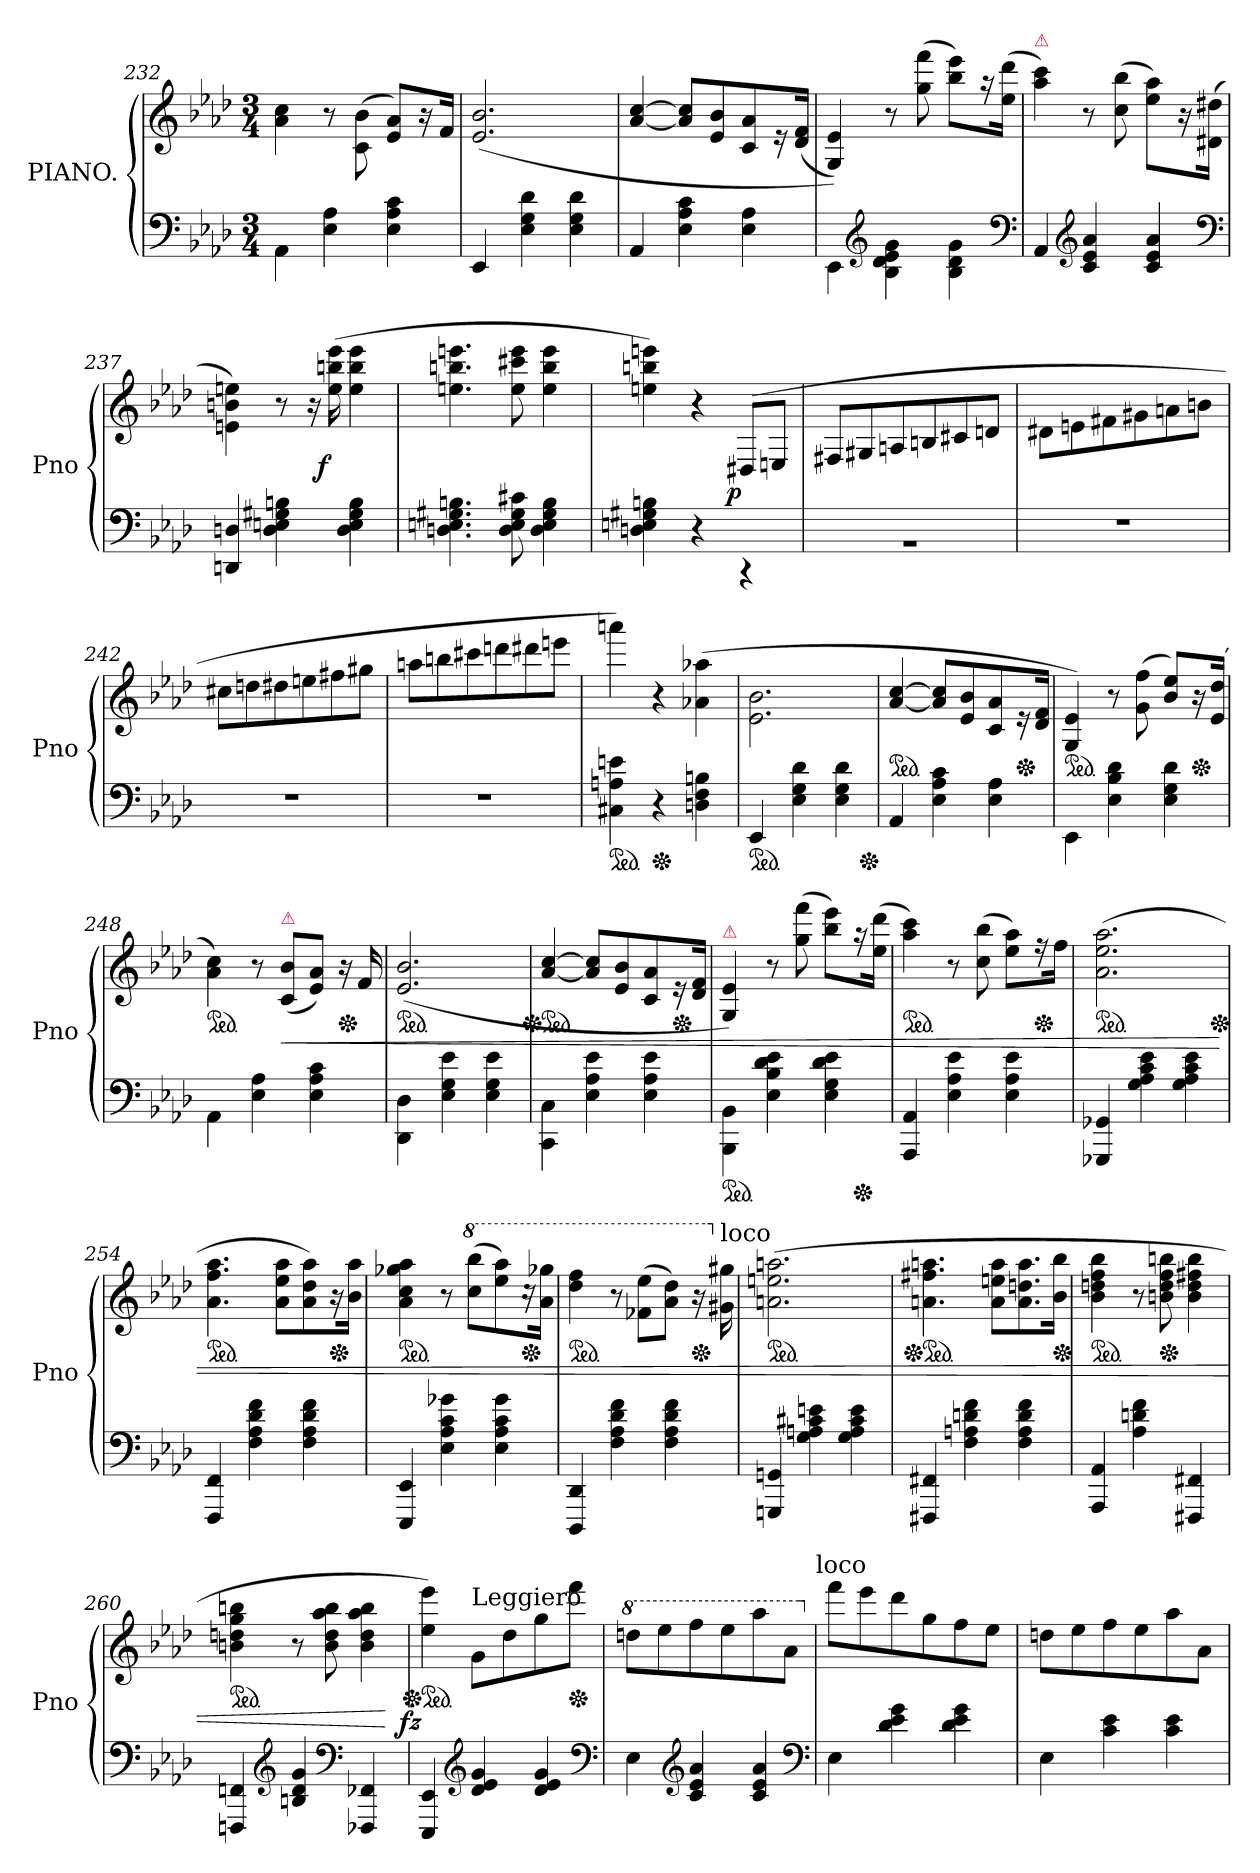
**kern	**kern	**dynam
*part1	*part1	*part1
*staff2	*staff1	*staff1/2
*I"PIANO.	*	*
*I'Pno	*	*
*clefF4	*clefG2	*
*k[b-e-a-d-]	*k[b-e-a-d-]	*
*A-:	*A-:	*
*M3/4	*M3/4	*
=232	=232	=232
4AA-\	4a- 4cc	.
4E- 4A-	8r	.
.	(>8c\ 8b-\	.
4E- 4A- 4c	8e- 8a-L)	.
.	16r	.
.	16fJk	.
=233	=233	=233
4EE-	(>2.e- 2.b-	.
4E- 4G 4d-	.	.
4E- 4G 4d-	.	.
=234	=234	=234
4AA-	[4a-/ [4cc/	.
4E- 4A- 4c	8a-] 8cc]L	.
.	8e- 8b-	.
4E- 4A-	8c 8a-	.
.	16r	.
.	(16d- 16fJk	.
=235	=235	=235
4EE-\	4G/ 4e-/))	.
*clefG2	*	*
4B-\ 4d-\ 4e-\ 4g\	8r	.
.	(>8gg 8fff	.
4B-\ 4d-\ 4g\	8bb- 8eee-L)	.
.	16raa	.
.	(>16ee- 16ddd-Jk	.
*clefF4	*	*
=236	=236	=236
!	!LO:TX:a:color=crimson:t=⚠	!
4AA-	4aa- 4ccc)	.
*clefG2	*	*
4c 4e- 4a-	8r	.
.	(>8cc 8bb-	.
4c 4e- 4a-	8ee- 8aa-L)	.
.	16r	.
.	(>16d#X 16dd#XJk	.
*clefF4	*	*
=237	=237	=237
4DDn 4Dn	4en\ 4bn\ 4een\)	.
4D 4En 4G#X 4Bn	8r	.
.	16r	.
!	!	!LO:DY:rj
.	(>16ee 16bbn 16eee-	f
4D 4E 4G# 4B	4ee 4bb 4eee-	.
=238	=238	=238
4.Dn 4.En 4.G#X 4.Bn	4.een 4.bbn 4.eeen	.
8D 8E 8G# 8c#X	8ee 8ccc#X 8eee	.
4D 4E 4G# 4B	4ee 4bb 4eee	.
=239	=239	=239
4Dn 4En 4G#X 4Bn	4een 4bbn 4eeen)	.
4r	4r	.
!	!	!LO:DY:rj
4rCC	(>8D#XL	p
.	8En/J	.
=240	=240	=240
2.rBB	8F#XL	.
.	8G#X	.
.	8An/	.
.	8Bn/	.
.	8c#X	.
.	8dn/J	.
=241	=241	=241
2.rF	8d#XL	.
.	8en\	.
.	8f#X	.
.	8g#X	.
.	8an	.
.	8bnJ	.
=242	=242	=242
2.rF	8cc#XL	.
.	8ddn	.
.	8dd#X	.
.	8een	.
.	8ff#X	.
.	8gg#XJ	.
=243	=243	=243
2.rF	8aanL	.
.	8bbn	.
.	8ccc#X	.
.	8dddn	.
.	8ddd#X	.
.	8eeenJ	.
=244	=244	=244
*ped	*	*
4C#X 4An 4en	4aaan)	.
*Xped	*	*
4r	4r	.
4Dn 4F 4Bn	(>4a-X 4aa-X	.
=245	=245	=245
*ped	*	*
4EE-	2.e-\ 2.b-\	.
4E- 4G 4d-	.	.
4E- 4G 4d-	.	.
*Xped	*	*
=246	=246	=246
*	*ped	*
4AA-	[4a-/ [4cc/	.
4E- 4A- 4c	8a-] 8cc]L	.
.	8e- 8b-	.
4E- 4A-	8c 8a-	.
*	*Xped	*
.	16r	.
.	16d- 16fJk	.
=247	=247	=247
*	*ped	*
4EE-\	4G/ 4e-/)	.
4E- 4B- 4d-	8r	.
.	(>8g 8ff	.
4E- 4G 4d-	8b- 8ee-L)	.
*	*Xped	*
.	16r	.
.	(>16e- 16dd-Jk	.
=248	=248	=248
*	*ped	*
4AA-\	4a- 4cc)	.
4E- 4A-	8r	.
!	!LO:TX:a:color=crimson:t=⚠	!
.	(<8c 8b-L	<
4E- 4A- 4c	8e- 8a-J)	.
*	*Xped	*
.	16r	.
.	16f	.
=249	=249	=249
*	*ped	*
4DD-\ 4D-\	(>2.e- 2.b-	.
4E- 4G 4e-	.	.
4E- 4G 4e-	.	.
=250	=250	=250
*	*Xped	*
*	*ped	*
4CC\ 4C\	[4a-/ [4cc/	.
4E- 4A- 4e-	8a-] 8cc]L	.
.	8e- 8b-	.
4E- 4A- 4e-	8c 8a-	.
*	*Xped	*
.	16r	.
.	16d- 16fJk	.
=251	=251	=251
!	!LO:TX:a:color=crimson:t=⚠	!
*ped	*	*
4BBB-\ 4BB-\	4G/ 4e-/)	.
4E- 4B- 4d- 4e-	8r	.
.	(>8gg 8fff	.
4E- 4G 4d- 4e-	8bb- 8eee-L)	.
*Xped	*	*
.	16raa	.
.	(>16ee- 16ddd-Jk	.
=252	=252	=252
*	*ped	*
4AAA- 4AA-	4aa- 4ccc)	.
4E- 4A- 4e-	8r	.
.	(8cc 8bb-	.
4E- 4A- 4e-	8ee- 8aa-L)	.
*	*Xped	*
.	16r	.
.	16ffJk	.
=253	=253	=253
*	*ped	*
4GGG-X 4GG-X	(>2.a- 2.ee- 2.aa-	.
4G 4A- 4c 4e-	.	.
*	*Xped	*
4G 4A- 4c 4e-	.	.
=254	=254	=254
*	*ped	*
4FFF 4FF	4.a- 4.ff 4.aa-	.
4F 4A- 4d- 4f	.	.
.	8a- 8ee- 8aa-L	.
4F 4A- 4d- 4f	8a- 8dd- 8aa-)	.
*	*Xped	*
.	16r	.
.	16b- 16aa-Jk	.
=255	=255	=255
*	*ped	*
4EEE- 4EE-	4a- 4cc 4gg-X 4aa-	.
4E- 4A- 4c 4g-X	8r	.
*	*8va	*
.	(>8ccc 8bbb-L	.
4E- 4A- 4c 4g-	8eee- 8aaa-)	.
*	*Xped	*
.	16rccc	.
.	16aa- 16ggg-XJk	.
=256	=256	=256
*	*ped	*
4DDD- 4DD-	4ddd- 4fff	.
4F 4A- 4d- 4f	8r	.
.	(>8ff-X 8eee-L	.
4F 4A- 4d- 4f	8aa- 8ddd-J)	.
*	*Xped	*
.	16r	.
*	*X8va	*
!	!LO:TX:a:t=loco	!
.	16g#X 16gg#X	.
=257	=257	=257
*	*ped	*
4GGGn 4GGn	(2.an 2.een 2.aan	.
4G 4An 4c#X 4en	.	.
4G 4A 4c# 4e	.	.
=258	=258	=258
*	*Xped	*
*	*ped	*
4FFF#X 4FF#X	4.an 4.ff#X 4.aan	.
4F 4An 4dn 4f	.	.
.	8a 8een 8aaL	.
4F 4A 4d 4f	8.a 8.ddn 8.aa	.
*	*Xped	*
.	16b- 16bb-Jk	.
=259	=259	=259
*	*ped	*
4AAA- 4AA-	4b- 4ddn 4ff 4bb-	.
4A- 4dn 4f	8r	.
*	*Xped	*
.	8bn 8dd 8ff 8bbn	.
4FFF#X 4FF#X	4b 4dd 4ff#X 4bb	.
=260	=260	=260
*	*ped	*
4FFFn 4FFn	4bn 4ddn 4gg 4bbn	.
*clefG2	*	*
4Bn 4d- 4g	8r	.
*clefF4	*	*
.	8b 8dd 8aa- 8bb	.
4FFF-X 4FF-X	4b 4dd 4aa- 4bb	.
.	.	[
=261	=261	=261
!	!	!LO:DY:rj
*	*Xped	*
*	*ped	*
4EEE- 4EE-	4ee- 4eee-)	fz
*clefG2	*	*
!	!LO:TX:a:t=Leggiero	!
4d- 4e- 4g	8gL	.
.	8dd-	.
4d- 4e- 4g	8gg	.
*	*Xped	*
.	8fffJ	.
*clefF4	*	*
=262	=262	=262
*	*8va	*
4E-	8dddnL	.
.	8eee-	.
*clefG2	*	*
4c 4e- 4a-	8fff	.
.	8eee-	.
4c 4e- 4a-	8aaa-	.
.	8aa-J	.
*clefF4	*	*
!	!LO:TX:a:t=loco	!
=263	=263	=263
*	*X8va	*
4E-	8fffL	.
.	8eee-	.
4d- 4e- 4g	8ddd-	.
.	8gg	.
4d- 4e- 4g	8ff	.
.	8ee-J	.
=264	=264	=264
4E-	8ddnL	.
.	8ee-	.
4c 4e-	8ff	.
.	8ee-	.
4c 4e-	8aa-	.
.	8a-J	.
=	=	=
*-	*-	*-
